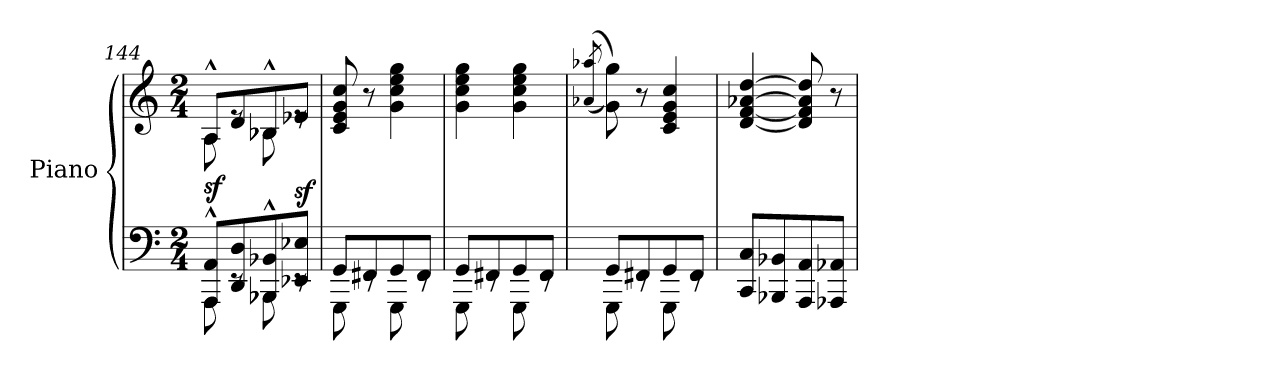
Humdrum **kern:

**kern	**kern	**dynam
*part1	*part1	*part1
*staff2	*staff1	*staff1/2
*I"Piano	*	*
*I'Pno.	*	*
*clefF4	*clefG2	*
*k[]	*k[]	*
*M2/4	*M2/4	*
=144	=144	=144
*^	*^	*
!	!	!	!	!LO:DY:b
8AAA/^^ 8AA/^^L	8AAA\	8A^^/L	8A\	sf
8DD/ 8D/	8rEE	8d/	8re	.
8BBB-X/^^ 8BB-X/^^	8BBB-\	8B-X^^/	8B-\	.
!	!	!	!	!LO:DY:a=2
8EE-X/ 8E-X/J	8rEE	8e-X/J	8re	sf
*	*	*v	*v	*
=145	=145	=145	=145
8GG/L	8GGG\	8c/ 8e/ 8g/ 8cc/	.
8FF#X/	8rEE	8r	.
8GG/	8GGG\	4g\ 4cc\ 4ee\ 4gg\	.
8FF#/J	8rEE	.	.
=146	=146	=146	=146
8GG/L	8GGG\	4g\ 4cc\ 4ee\ 4gg\	.
8FF#X/	8rEE	.	.
8GG/	8GGG\	4g\ 4cc\ 4ee\ 4gg\	.
8FF#/J	8rEE	.	.
!!LO:LB:g=z
=147	=147	=147	=147
.	.	(<(>8qa-X/ 8qaa-X/	.
8GG/L	8GGG\	8g\ 8gg\))	.
8FF#X/	8rEE	8r	.
8GG/	8GGG\	4c/ 4e/ 4g/ 4cc/	.
8FF#/J	8rEE	.	.
*v	*v	*	*
=148	=148	=148
8CC/ 8C/L	[4d/ [4f/ [4a-X/ [4dd/	.
8BBB-X/ 8BB-X/	.	.
8AAA/ 8AA/	8d/] 8f/] 8a-/] 8dd/]	.
8AAA-X/ 8AA-X/J	8r	.
=	=	=
*-	*-	*-
